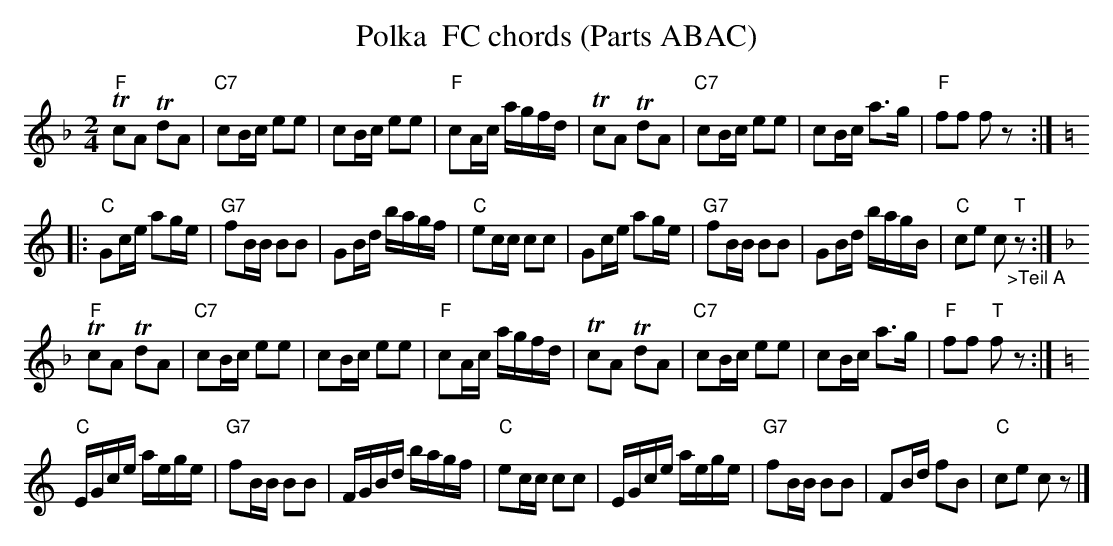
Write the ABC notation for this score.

X:1
T: Polka  FC chords (Parts ABAC)
M:2/4
L:1/16
K:F %%MIDI gchordon
"F"Tc2A2 Td2A2 | "C7"c2Bc e2e2 | c2Bc e2e2 | "F"c2Ac agfd | Tc2A2 Td2A2 | "C7"c2Bc e2e2 | \
c2Bc a3g | "F"f2f2 f2z2 :|
|: [K:C] "C"G2ce a2ge | "G7"f2BB B2B2 | G2Bd bagf | "C"e2cc c2c2 | G2ce a2ge | \
"G7"f2BB B2B2 | G2Bd bagB | "C"c2e2 c2"_>Teil A""T"z2 :|
[K:F] "F"Tc2A2 Td2A2 | "C7"c2Bc e2e2 | c2Bc e2e2 | "F"c2Ac agfd | Tc2A2 Td2A2 | "C7"c2Bc e2e2 | \
c2Bc a3g | "F"f2f2 "T"f2z2 :|
[K:C] "C"EGce aege | "G7"f2BB B2B2 | \
FGBd bagf | "C"e2cc c2c2 | EGce aege | "G7"f2BB B2B2 | F2Bd f2B2 | "C"c2e2 c2z2 |]
